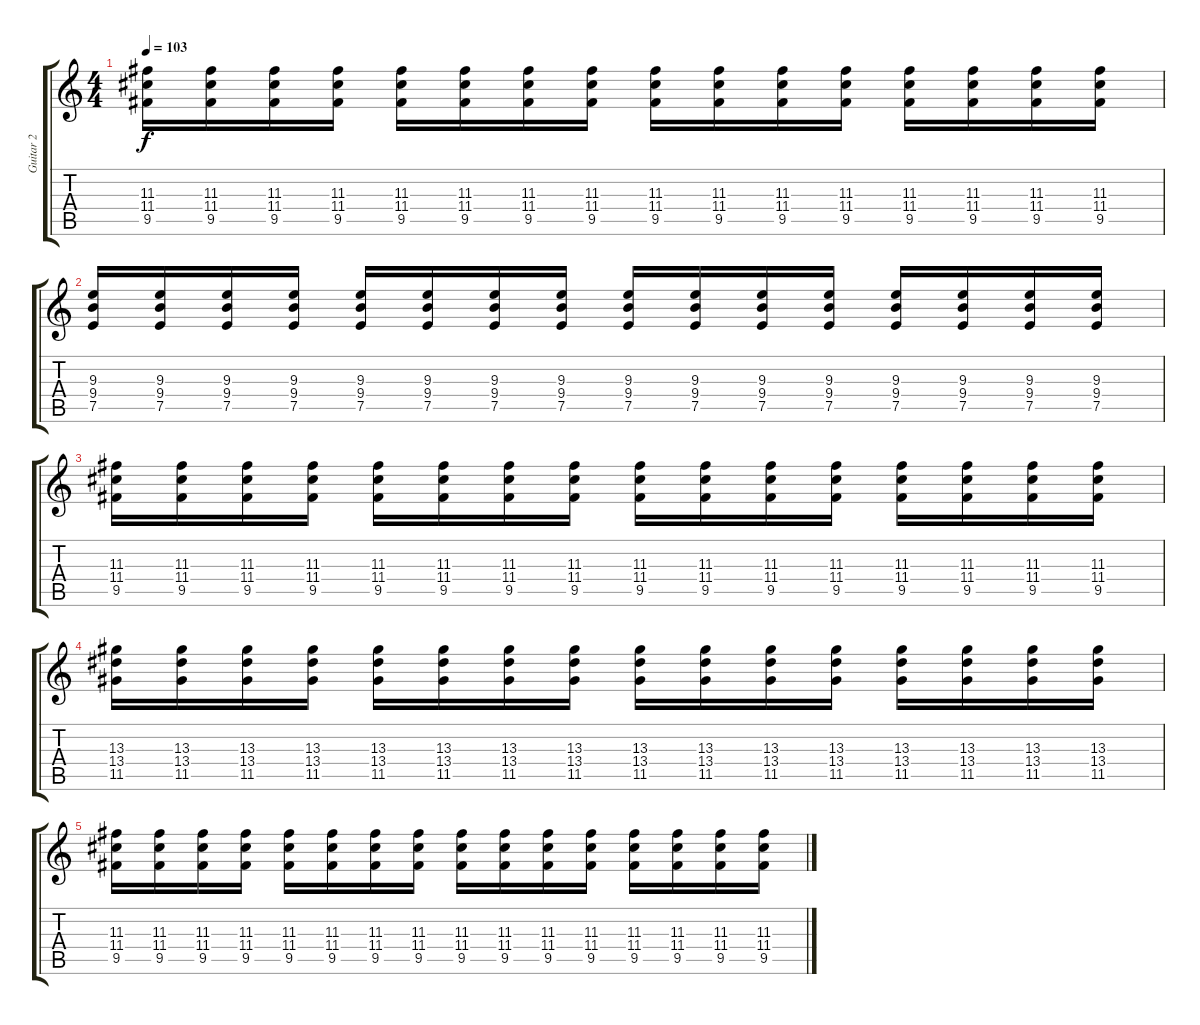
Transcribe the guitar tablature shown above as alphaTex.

\track ("Guitar 2" "Guitar 2") {instrument electricguitarjazz}
\staff {score tabs}
\tuning (E4 B3 G3 D3 A2 E2) {hide}
\ts (4 4)
\tempo 103
\clef g2
\ks c
(11.3 11.4 9.5).16{dy f} (11.3 11.4 9.5).16 (11.3 11.4 9.5).16 (11.3 11.4 9.5).16 (11.3 11.4 9.5).16 (11.3 11.4 9.5).16 (11.3 11.4 9.5).16 (11.3 11.4 9.5).16 (11.3 11.4 9.5).16 (11.3 11.4 9.5).16 (11.3 11.4 9.5).16 (11.3 11.4 9.5).16 (11.3 11.4 9.5).16 (11.3 11.4 9.5).16 (11.3 11.4 9.5).16 (11.3 11.4 9.5).16 |
(9.3 9.4 7.5).16 (9.3 9.4 7.5).16 (9.3 9.4 7.5).16 (9.3 9.4 7.5).16 (9.3 9.4 7.5).16 (9.3 9.4 7.5).16 (9.3 9.4 7.5).16 (9.3 9.4 7.5).16 (9.3 9.4 7.5).16 (9.3 9.4 7.5).16 (9.3 9.4 7.5).16 (9.3 9.4 7.5).16 (9.3 9.4 7.5).16 (9.3 9.4 7.5).16 (9.3 9.4 7.5).16 (9.3 9.4 7.5).16 |
(11.3 11.4 9.5).16 (11.3 11.4 9.5).16 (11.3 11.4 9.5).16 (11.3 11.4 9.5).16 (11.3 11.4 9.5).16 (11.3 11.4 9.5).16 (11.3 11.4 9.5).16 (11.3 11.4 9.5).16 (11.3 11.4 9.5).16 (11.3 11.4 9.5).16 (11.3 11.4 9.5).16 (11.3 11.4 9.5).16 (11.3 11.4 9.5).16 (11.3 11.4 9.5).16 (11.3 11.4 9.5).16 (11.3 11.4 9.5).16 |
(13.3 13.4 11.5).16 (13.3 13.4 11.5).16 (13.3 13.4 11.5).16 (13.3 13.4 11.5).16 (13.3 13.4 11.5).16 (13.3 13.4 11.5).16 (13.3 13.4 11.5).16 (13.3 13.4 11.5).16 (13.3 13.4 11.5).16 (13.3 13.4 11.5).16 (13.3 13.4 11.5).16 (13.3 13.4 11.5).16 (13.3 13.4 11.5).16 (13.3 13.4 11.5).16 (13.3 13.4 11.5).16 (13.3 13.4 11.5).16 |
(11.3 11.4 9.5).16 (11.3 11.4 9.5).16 (11.3 11.4 9.5).16 (11.3 11.4 9.5).16 (11.3 11.4 9.5).16 (11.3 11.4 9.5).16 (11.3 11.4 9.5).16 (11.3 11.4 9.5).16 (11.3 11.4 9.5).16 (11.3 11.4 9.5).16 (11.3 11.4 9.5).16 (11.3 11.4 9.5).16 (11.3 11.4 9.5).16 (11.3 11.4 9.5).16 (11.3 11.4 9.5).16 (11.3 11.4 9.5).16
